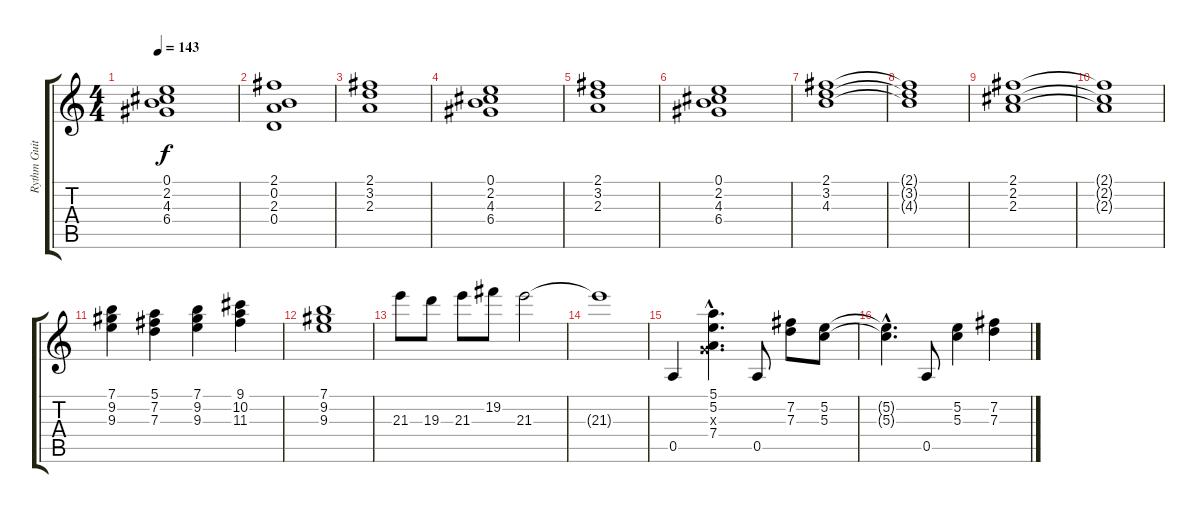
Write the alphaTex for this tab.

\track ("Rythm Guitar II (clean)" "Rythm Guit") {instrument acousticguitarsteel}
\staff {score tabs}
\tuning (E4 B3 G3 D3 A2 E2) {hide}
\ts (4 4)
\tempo 143
\clef g2
\ks c
(0.1 2.2 4.3 6.4).1{dy f} |
(2.1 0.2 2.3 0.4).1 |
(2.1 3.2 2.3).1 |
(0.1 2.2 4.3 6.4).1 |
(2.1 3.2 2.3).1 |
(0.1 2.2 4.3 6.4).1 |
(2.1 3.2 4.3).1 |
(2.1{t} 3.2{t} 4.3{t}).1 |
(2.1 2.2 2.3).1 |
(2.1{t} 2.2{t} 2.3{t}).1 |
(7.1 9.2 9.3).4 (5.1 7.2 7.3).4 (7.1 9.2 9.3).4 (9.1 10.2 11.3).4 |
(7.1 9.2 9.3).1 |
21.3.8 19.3.8 21.3.8 19.2.8 21.3.2 |
21.3{t}.1 |
0.5.4 (5.1{hac} 5.2{hac} 0.3{hac x} 7.4{hac}).4{d} 0.5.8 (7.2 7.3).8 (5.2 5.3).8 |
(5.2{hac t} 5.3{hac t}).4{d} 0.5.8 (5.2 5.3).4 (7.2 7.3).4
